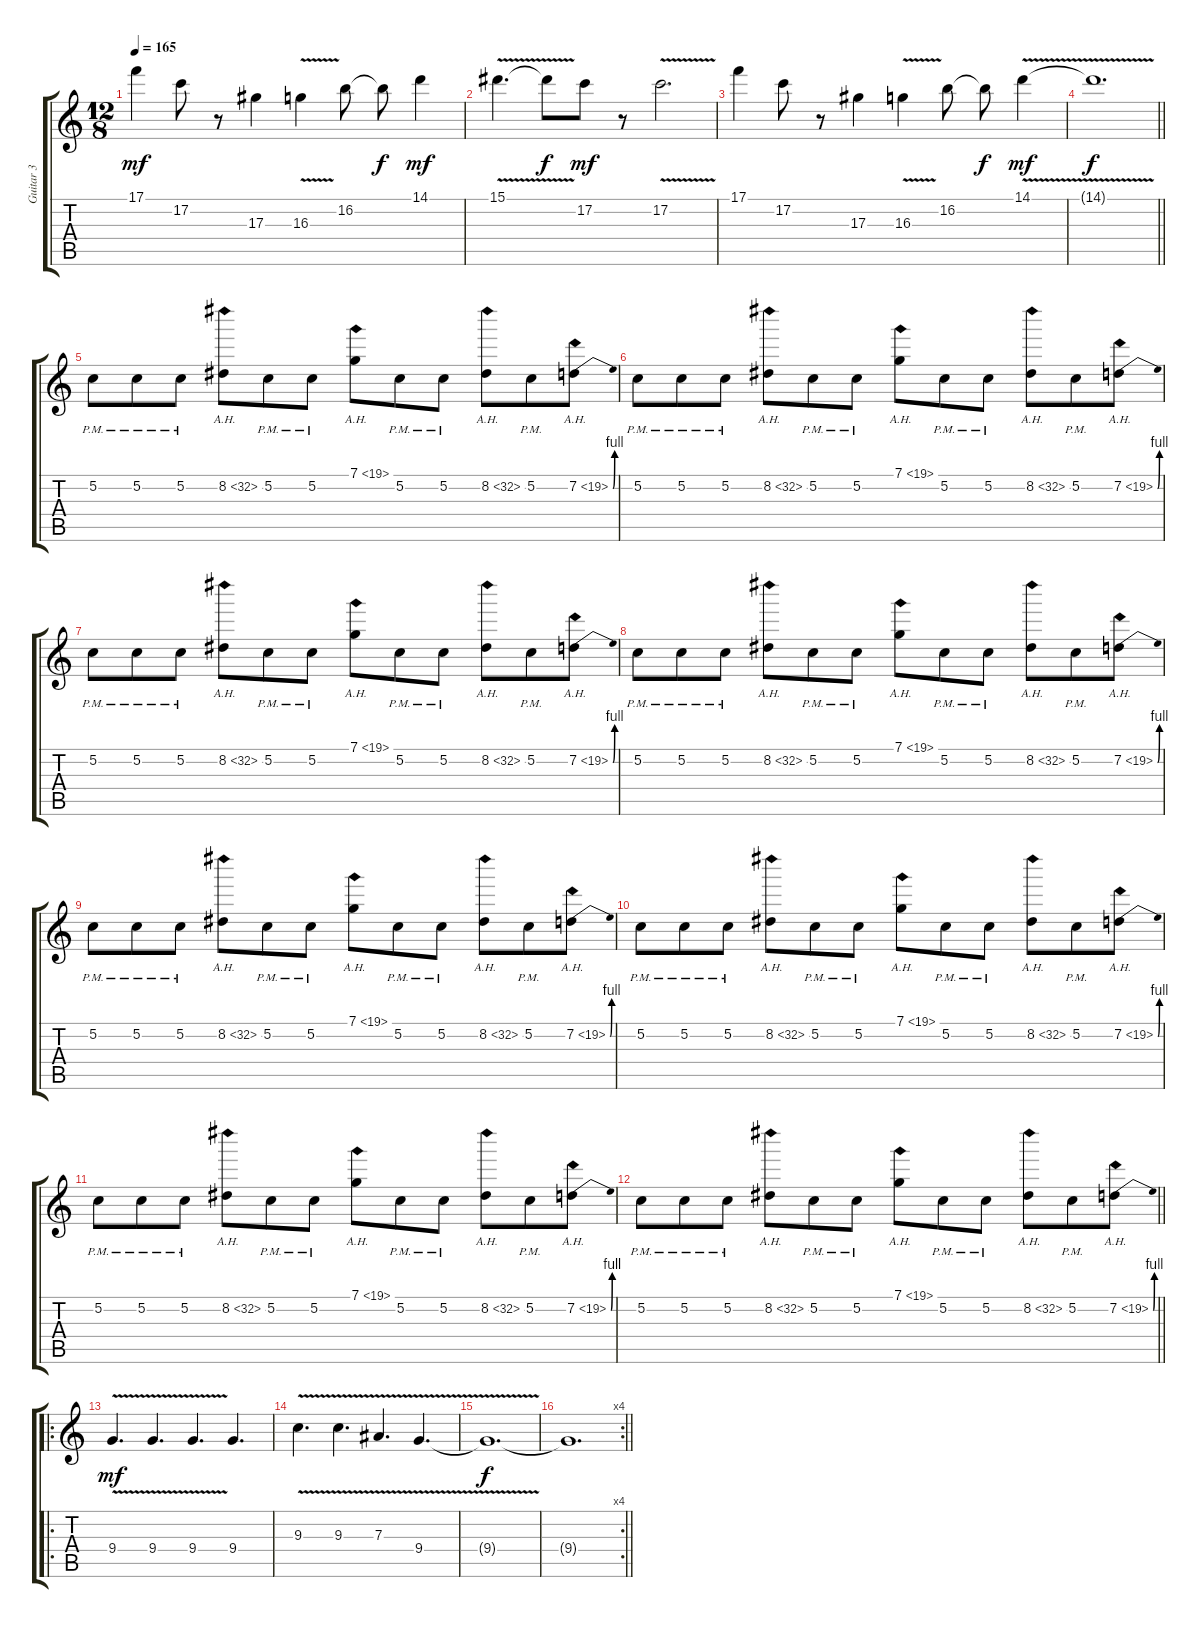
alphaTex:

\track ("Guitar 3" "Guitar 3") {instrument distortionguitar}
\staff {score tabs}
\tuning (C4 G3 Eb3 Bb2 F2 C2) {hide}
\ts (12 8)
\tempo 165
\clef g2
\ks c
17.1.4{dy mf} 17.2.8 r.8 17.3.4 16.3{v}.4 16.2.8 16.2{t}.8{dy f} 14.1.4{dy mf} |
15.1{v}.4{d} 15.1{t}.8{dy f} 17.2.8{dy mf} r.8 17.2{v}.2{d} |
17.1.4 17.2.8 r.8 17.3.4 16.3{v}.4 16.2.8 16.2{t}.8{dy f} 14.1{v}.4{dy mf} |
\barLineRight lightlight
14.1{t}.1{d dy f} |
\section ("" "")
5.2{pm}.8{volume 0} 5.2{pm}.8{volume 13} 5.2{pm}.8 8.2{ah 24}.8 5.2{pm}.8 5.2{pm}.8 7.1{ah 12}.8 5.2{pm}.8 5.2{pm}.8 8.2{ah 24}.8 5.2{pm}.8 7.2{be (bend 0 0 60 4) ah 12}.8 |
5.2{pm}.8 5.2{pm}.8 5.2{pm}.8 8.2{ah 24}.8 5.2{pm}.8 5.2{pm}.8 7.1{ah 12}.8 5.2{pm}.8 5.2{pm}.8 8.2{ah 24}.8 5.2{pm}.8 7.2{be (bend 0 0 60 4) ah 12}.8 |
5.2{pm}.8 5.2{pm}.8 5.2{pm}.8 8.2{ah 24}.8 5.2{pm}.8 5.2{pm}.8 7.1{ah 12}.8 5.2{pm}.8 5.2{pm}.8 8.2{ah 24}.8 5.2{pm}.8 7.2{be (bend 0 0 60 4) ah 12}.8 |
5.2{pm}.8 5.2{pm}.8 5.2{pm}.8 8.2{ah 24}.8 5.2{pm}.8 5.2{pm}.8 7.1{ah 12}.8 5.2{pm}.8 5.2{pm}.8 8.2{ah 24}.8 5.2{pm}.8 7.2{be (bend 0 0 60 4) ah 12}.8 |
5.2{pm}.8 5.2{pm}.8 5.2{pm}.8 8.2{ah 24}.8 5.2{pm}.8 5.2{pm}.8 7.1{ah 12}.8 5.2{pm}.8 5.2{pm}.8 8.2{ah 24}.8 5.2{pm}.8 7.2{be (bend 0 0 60 4) ah 12}.8 |
5.2{pm}.8 5.2{pm}.8 5.2{pm}.8 8.2{ah 24}.8 5.2{pm}.8 5.2{pm}.8 7.1{ah 12}.8 5.2{pm}.8 5.2{pm}.8 8.2{ah 24}.8 5.2{pm}.8 7.2{be (bend 0 0 60 4) ah 12}.8 |
5.2{pm}.8 5.2{pm}.8 5.2{pm}.8 8.2{ah 24}.8 5.2{pm}.8 5.2{pm}.8 7.1{ah 12}.8 5.2{pm}.8 5.2{pm}.8 8.2{ah 24}.8 5.2{pm}.8 7.2{be (bend 0 0 60 4) ah 12}.8 |
\barLineRight lightlight
5.2{pm}.8 5.2{pm}.8 5.2{pm}.8 8.2{ah 24}.8 5.2{pm}.8 5.2{pm}.8 7.1{ah 12}.8 5.2{pm}.8 5.2{pm}.8 8.2{ah 24}.8 5.2{pm}.8 7.2{be (bend 0 0 60 4) ah 12}.8 |
\ro
\section ("" "")
9.4{v}.4{d dy mf} 9.4{v}.4{d} 9.4{v}.4{d} 9.4.4{d} |
9.3{v}.4{d} 9.3{v}.4{d} 7.3{v}.4{d} 9.4{v}.4{d} |
9.4{t}.1{d dy f} |
\rc 4
\barLineRight lightlight
9.4{t}.1{d}
